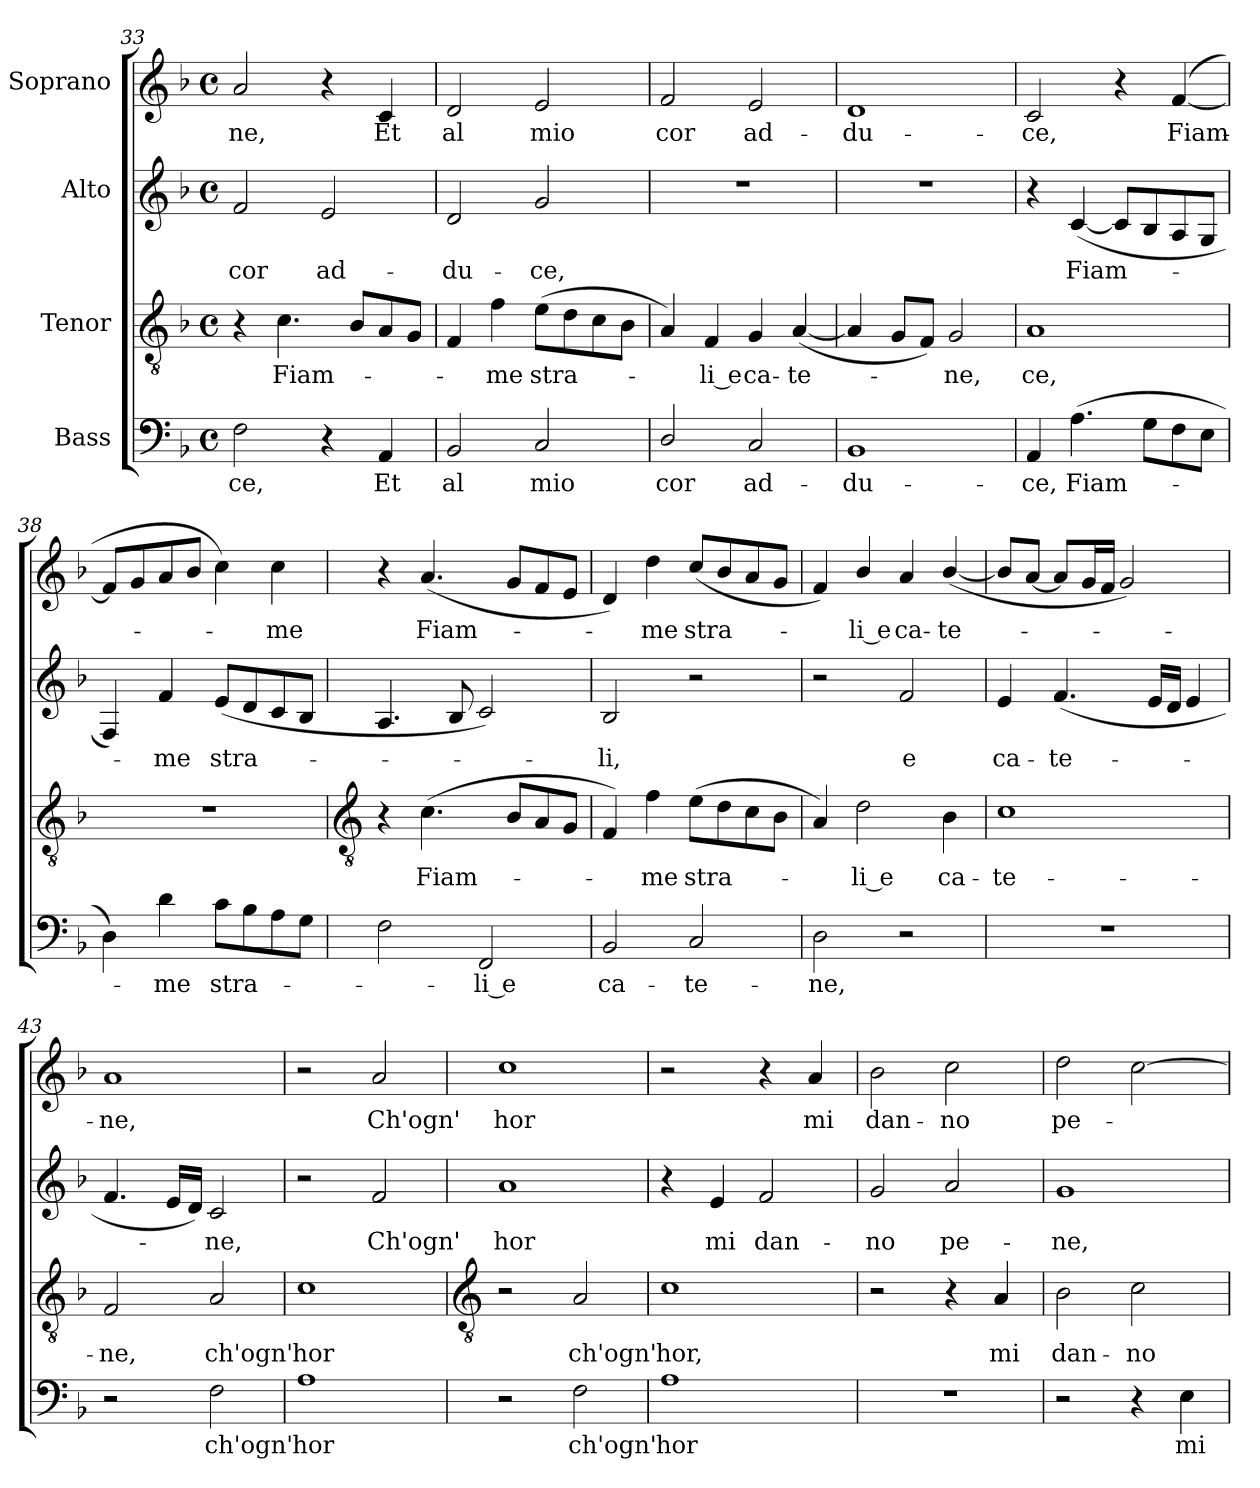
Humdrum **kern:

**kern	**text	**kern	**text	**kern	**text	**kern	**text
*part4	*part4	*part3	*part3	*part2	*part2	*part1	*part1
*staff4	*staff4	*staff3	*staff3	*staff2	*staff2	*staff1	*staff1
*I"Bass	*	*I"Tenor	*	*I"Alto	*	*I"Soprano	*
!!LO:LB:g=z
*clefF4	*	*clefGv2	*	*clefG2	*	*clefG2	*
*k[b-]	*	*k[b-]	*	*k[b-]	*	*k[b-]	*
*F:	*	*F:	*	*F:	*	*F:	*
*M4/4	*	*M4/4	*	*M4/4	*	*M4/4	*
*met(c)	*	*met(c)	*	*met(c)	*	*met(c)	*
=33	=33	=33	=33	=33	=33	=33	=33
!	!LO:LY:b	!	!	!	!LO:LY:b	!	!LO:LY:b
2F	-ce,	4r	.	2f	cor	2a	ne,
!	!	!	!LO:LY:b	!	!	!	!
.	.	4.c	Fiam-	.	.	.	.
!	!	!	!	!	!LO:LY:b	!	!
4r	.	.	.	2e	ad-	4r	.
.	.	8B-L	.	.	.	.	.
!	!LO:LY:b	!	!	!	!	!	!LO:LY:b
4AA	Et	8A	.	.	.	4c	Et
.	.	8GJ	.	.	.	.	.
=34	=34	=34	=34	=34	=34	=34	=34
!	!LO:LY:b	!	!	!	!LO:LY:b	!	!LO:LY:b
2BB-	al	4F	.	2d	-du-	2d	al
!	!	!	!LO:LY:b	!	!	!	!
.	.	4f	me	.	.	.	.
!	!LO:LY:b	!	!LO:LY:b	!	!LO:LY:b	!	!LO:LY:b
2C	mio	(>8eL	stra-	2g	-ce,	2e	mio
.	.	8d	.	.	.	.	.
.	.	8c	.	.	.	.	.
.	.	8B-J	.	.	.	.	.
=35	=35	=35	=35	=35	=35	=35	=35
!	!LO:LY:b	!	!	!	!	!	!LO:LY:b
2D/	cor	4A)	.	1r	.	2f	cor
!	!	!	!LO:LY:b	!	!	!	!
.	.	4F	li e	.	.	.	.
!	!LO:LY:b	!	!LO:LY:b	!	!	!	!LO:LY:b
2C	ad-	4G	ca-	.	.	2e	ad-
!	!	!	!LO:LY:b	!	!	!	!
.	.	(<[4A	-te-	.	.	.	.
=36	=36	=36	=36	=36	=36	=36	=36
!	!LO:LY:b	!	!	!	!	!	!LO:LY:b
1BB-	-du-	4A]	.	1r	.	1d	-du-
.	.	8GL	.	.	.	.	.
.	.	8FJ)	.	.	.	.	.
!	!	!	!LO:LY:b	!	!	!	!
.	.	2G	ne,	.	.	.	.
=37	=37	=37	=37	=37	=37	=37	=37
!	!LO:LY:b	!	!LO:LY:b	!	!	!	!LO:LY:b
4AA	-ce,	1A	ce,	4r	.	2c	-ce,
!	!LO:LY:b	!	!	!	!LO:LY:b	!	!
(>4.A	Fiam-	.	.	(<[4c	Fiam-	.	.
.	.	.	.	8cL]	.	4r	.
8GL	.	.	.	8B-	.	.	.
!	!	!	!	!	!	!	!LO:LY:b
8F	.	.	.	8A	.	(<[4f	Fiam-
8EJ	.	.	.	8GJ	.	.	.
=38	=38	=38	=38	=38	=38	=38	=38
4D)	.	1r	.	4F)	.	8fL]	.
.	.	.	.	.	.	8g	.
!	!LO:LY:b	!	!	!	!LO:LY:b	!	!
4d	me	.	.	4f	me	8a	.
.	.	.	.	.	.	8b-J	.
!	!LO:LY:b	!	!	!	!LO:LY:b	!	!
8cL	stra-	.	.	(<8eL	stra-	4cc)	.
8B-	.	.	.	8d	.	.	.
!	!	!	!	!	!	!	!LO:LY:b
8A	.	.	.	8c	.	4cc	me
8GJ	.	.	.	8B-J	.	.	.
!!LO:LB:g=z
=39	=39	=39	=39	=39	=39	=39	=39
*	*	*clefGv2	*	*	*	*	*
2F	.	4r	.	4.A	.	4r	.
!	!	!	!LO:LY:b	!	!	!	!LO:LY:b
.	.	(<4.c	Fiam-	.	.	(<4.a	Fiam-
.	.	.	.	8B-	.	.	.
!	!LO:LY:b	!	!	!	!	!	!
2FF	li e	.	.	2c)	.	.	.
.	.	8B-L	.	.	.	8gL	.
.	.	8A	.	.	.	8f	.
.	.	8GJ	.	.	.	8eJ	.
=40	=40	=40	=40	=40	=40	=40	=40
!	!LO:LY:b	!	!	!	!LO:LY:b	!	!
2BB-	ca-	4F)	.	2B-	li,	4d)	.
!	!	!	!LO:LY:b	!	!	!	!LO:LY:b
.	.	4f	me	.	.	4dd	me
!	!LO:LY:b	!	!LO:LY:b	!	!	!	!LO:LY:b
2C	-te-	(>8eL	stra-	2r	.	(<8ccL	stra-
.	.	8d	.	.	.	8b-	.
.	.	8c	.	.	.	8a	.
.	.	8B-J	.	.	.	8gJ	.
=41	=41	=41	=41	=41	=41	=41	=41
!	!LO:LY:b	!	!	!	!	!	!
2D	-ne,	4A)	.	2r	.	4f)	.
!	!	!	!LO:LY:b	!	!	!	!LO:LY:b
.	.	2d	-li e	.	.	4b-/	li e
!	!	!	!	!	!LO:LY:b	!	!LO:LY:b
2r	.	.	.	2f	e	4a	ca-
!	!	!	!LO:LY:b	!	!	!	!LO:LY:b
.	.	4B-	ca-	.	.	(<[4b-/	-te-
=42	=42	=42	=42	=42	=42	=42	=42
!	!	!	!LO:LY:b	!	!LO:LY:b	!	!
1r	.	1c	-te-	4e	ca-	8b-/L]	.
.	.	.	.	.	.	[8aJ	.
!	!	!	!	!	!LO:LY:b	!	!
.	.	.	.	(<4.f	-te-	8aL]	.
.	.	.	.	.	.	16gL	.
.	.	.	.	.	.	16fJJ	.
.	.	.	.	.	.	2g)	.
.	.	.	.	16eLL	.	.	.
.	.	.	.	16dJJ	.	.	.
.	.	.	.	4e	.	.	.
=43	=43	=43	=43	=43	=43	=43	=43
!	!	!	!LO:LY:b	!	!	!	!LO:LY:b
2r	.	2F	-ne,	4.f	.	1a	ne,
.	.	.	.	16eLL	.	.	.
.	.	.	.	16dJJ)	.	.	.
!	!LO:LY:b	!	!LO:LY:b	!	!LO:LY:b	!	!
2F	ch'ogn'	2A	ch'ogn'	2c	ne,	.	.
=44	=44	=44	=44	=44	=44	=44	=44
!	!LO:LY:b	!	!LO:LY:b	!	!	!	!
1A	hor	1c	hor	2r	.	2r	.
!	!	!	!	!	!LO:LY:b	!	!LO:LY:b
.	.	.	.	2f	Ch'ogn'	2a	Ch'ogn'
!!LO:LB:g=z
=45	=45	=45	=45	=45	=45	=45	=45
*	*	*clefGv2	*	*	*	*	*
!	!	!	!	!	!LO:LY:b	!	!LO:LY:b
2r	.	2r	.	1a	hor	1cc	hor
!	!LO:LY:b	!	!LO:LY:b	!	!	!	!
2F	ch'ogn'	2A	ch'ogn'	.	.	.	.
=46	=46	=46	=46	=46	=46	=46	=46
!	!LO:LY:b	!	!LO:LY:b	!	!	!	!
1A	hor	1c	hor,	4r	.	2r	.
!	!	!	!	!	!LO:LY:b	!	!
.	.	.	.	4e	mi	.	.
!	!	!	!	!	!LO:LY:b	!	!
.	.	.	.	2f	dan-	4r	.
!	!	!	!	!	!	!	!LO:LY:b
.	.	.	.	.	.	4a	mi
=47	=47	=47	=47	=47	=47	=47	=47
!	!	!	!	!	!LO:LY:b	!	!LO:LY:b
1r	.	2r	.	2g	-no	2b-	dan-
!	!	!	!	!	!LO:LY:b	!	!LO:LY:b
.	.	4r	.	2a	pe-	2cc	-no
!	!	!	!LO:LY:b	!	!	!	!
.	.	4A	mi	.	.	.	.
=48	=48	=48	=48	=48	=48	=48	=48
!	!	!	!LO:LY:b	!	!LO:LY:b	!	!LO:LY:b
2r	.	2B-	dan-	1g	-ne,	2dd	pe-
!	!	!	!LO:LY:b	!	!	!	!
4r	.	2c	-no	.	.	[2cc	.
!	!LO:LY:b	!	!	!	!	!	!
4E	mi	.	.	.	.	.	.
=	=	=	=	=	=	=	=
*-	*-	*-	*-	*-	*-	*-	*-
